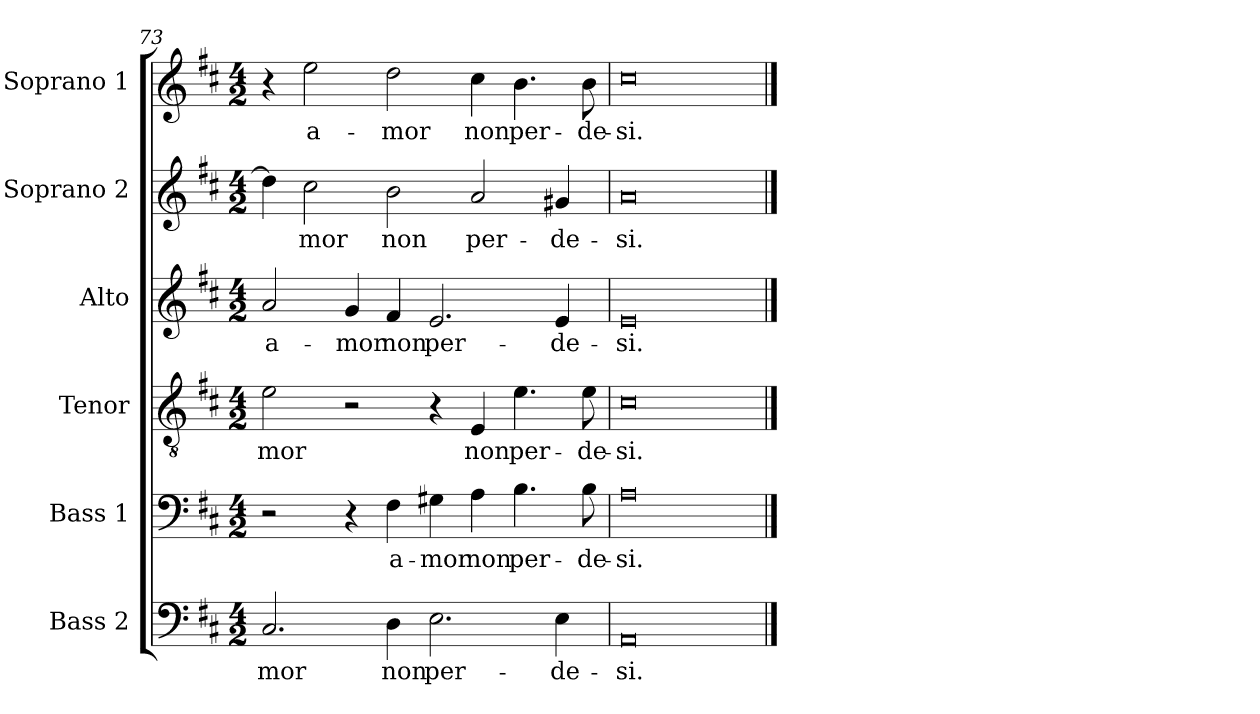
**kern	**text	**kern	**text	**kern	**text	**kern	**text	**kern	**text	**kern	**text
*part6	*part6	*part5	*part5	*part4	*part4	*part3	*part3	*part2	*part2	*part1	*part1
*staff6	*staff6	*staff5	*staff5	*staff4	*staff4	*staff3	*staff3	*staff2	*staff2	*staff1	*staff1
*I"Bass 2	*	*I"Bass 1	*	*I"Tenor	*	*I"Alto	*	*I"Soprano 2	*	*I"Soprano 1	*
*I'B2	*	*I'B1	*	*I'T	*	*I'A	*	*I'S 2	*	*I'S 1	*
*clefF4	*	*clefF4	*	*clefGv2	*	*clefG2	*	*clefG2	*	*clefG2	*
*k[f#c#]	*	*k[f#c#]	*	*k[f#c#]	*	*k[f#c#]	*	*k[f#c#]	*	*k[f#c#]	*
*D:	*	*D:	*	*D:	*	*D:	*	*D:	*	*D:	*
*M4/2	*	*M4/2	*	*M4/2	*	*M4/2	*	*M4/2	*	*M4/2	*
=73	=73	=73	=73	=73	=73	=73	=73	=73	=73	=73	=73
!	!LO:LY:b	!	!	!	!LO:LY:b	!	!LO:LY:b	!	!	!	!
2.C#/	-mor	2r	.	2e\	-mor	2a/	a-	4dd\]	.	4r	.
!	!	!	!	!	!	!	!	!	!LO:LY:b	!	!LO:LY:b
.	.	.	.	.	.	.	.	2cc#\	-mor	2ee\	a-
!	!	!	!	!	!	!	!LO:LY:b	!	!	!	!
.	.	4r	.	2r	.	4g/	-mor	.	.	.	.
!	!LO:LY:b	!	!LO:LY:b	!	!	!	!LO:LY:b	!	!LO:LY:b	!	!LO:LY:b
4D\	non	4F#\	a-	.	.	4f#/	non	2b\	non	2dd\	-mor
!	!LO:LY:b	!	!LO:LY:b	!	!	!	!LO:LY:b	!	!	!	!
2.E\	per-	4G#X\	-mor	4r	.	2.e/	per-	.	.	.	.
!	!	!	!LO:LY:b	!	!LO:LY:b	!	!	!	!LO:LY:b	!	!LO:LY:b
.	.	4A\	non	4E/	non	.	.	2a/	per-	4cc#\	non
!	!	!	!LO:LY:b	!	!LO:LY:b	!	!	!	!	!	!LO:LY:b
.	.	4.B\	per-	4.e\	per-	.	.	.	.	4.b\	per-
!	!LO:LY:b	!	!	!	!	!	!LO:LY:b	!	!LO:LY:b	!	!
4E\	-de-	.	.	.	.	4e/	-de-	4g#X/	-de-	.	.
!	!	!	!LO:LY:b	!	!LO:LY:b	!	!	!	!	!	!LO:LY:b
.	.	8B\	-de-	8e\	-de-	.	.	.	.	8b\	-de-
!!LO:LB:g=z
=74	=74	=74	=74	=74	=74	=74	=74	=74	=74	=74	=74
!	!LO:LY:b	!	!LO:LY:b	!	!LO:LY:b	!	!LO:LY:b	!	!LO:LY:b	!	!LO:LY:b
0AA	-si.	0A	-si.	0c#	-si.	0e	-si.	0a	-si.	0cc#	-si.
==	==	==	==	==	==	==	==	==	==	==	==
*-	*-	*-	*-	*-	*-	*-	*-	*-	*-	*-	*-
